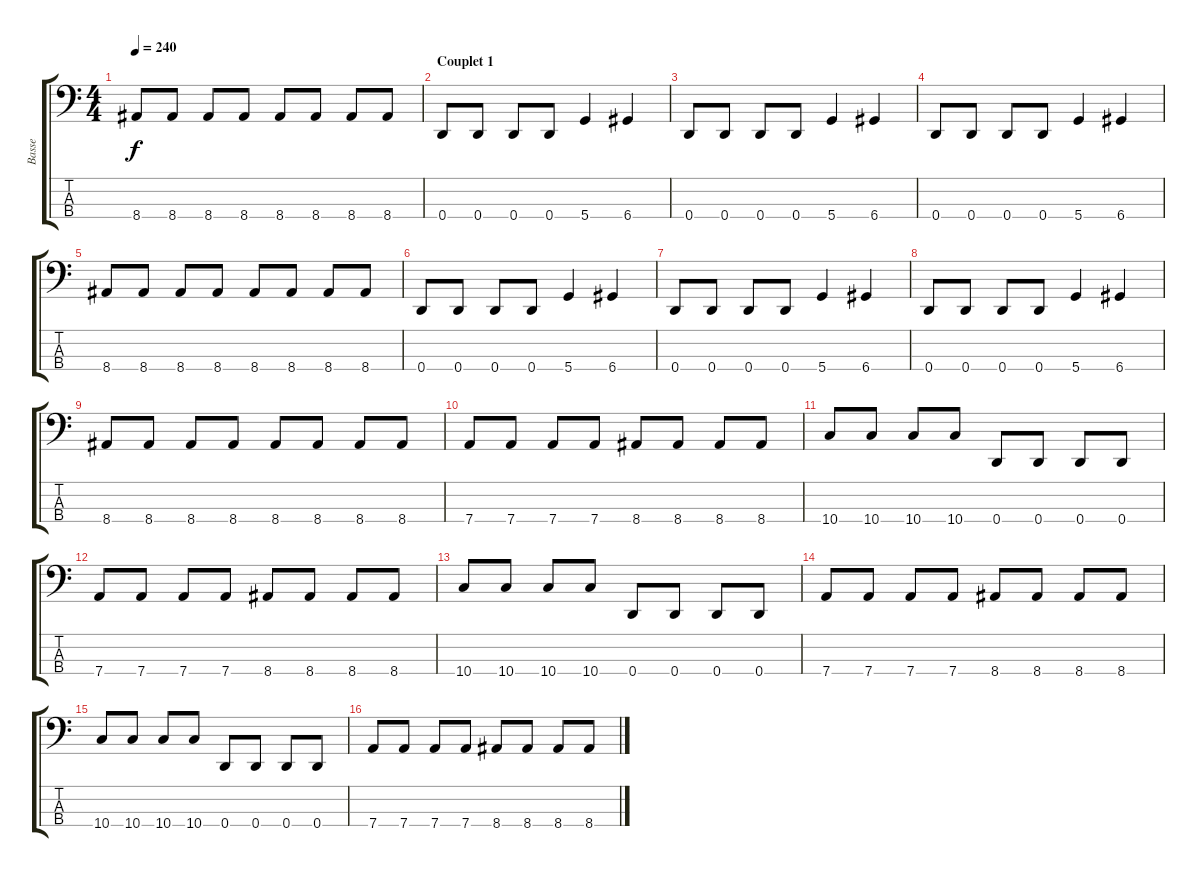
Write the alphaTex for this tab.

\track ("Basse" "Basse") {instrument electricbasspick}
\staff {score tabs}
\tuning (G2 D2 A1 D1) {hide}
\ts (4 4)
\tempo 240
\clef f4
\ks c
8.4.8{dy f} 8.4.8 8.4.8 8.4.8 8.4.8 8.4.8 8.4.8 8.4.8 |
\section ("" "Couplet 1")
0.4.8 0.4.8 0.4.8 0.4.8 5.4.4 6.4.4 |
0.4.8 0.4.8 0.4.8 0.4.8 5.4.4 6.4.4 |
0.4.8 0.4.8 0.4.8 0.4.8 5.4.4 6.4.4 |
8.4.8 8.4.8 8.4.8 8.4.8 8.4.8 8.4.8 8.4.8 8.4.8 |
0.4.8 0.4.8 0.4.8 0.4.8 5.4.4 6.4.4 |
0.4.8 0.4.8 0.4.8 0.4.8 5.4.4 6.4.4 |
0.4.8 0.4.8 0.4.8 0.4.8 5.4.4 6.4.4 |
8.4.8 8.4.8 8.4.8 8.4.8 8.4.8 8.4.8 8.4.8 8.4.8 |
7.4.8 7.4.8 7.4.8 7.4.8 8.4.8 8.4.8 8.4.8 8.4.8 |
10.4.8 10.4.8 10.4.8 10.4.8 0.4.8 0.4.8 0.4.8 0.4.8 |
7.4.8 7.4.8 7.4.8 7.4.8 8.4.8 8.4.8 8.4.8 8.4.8 |
10.4.8 10.4.8 10.4.8 10.4.8 0.4.8 0.4.8 0.4.8 0.4.8 |
7.4.8 7.4.8 7.4.8 7.4.8 8.4.8 8.4.8 8.4.8 8.4.8 |
10.4.8 10.4.8 10.4.8 10.4.8 0.4.8 0.4.8 0.4.8 0.4.8 |
7.4.8 7.4.8 7.4.8 7.4.8 8.4.8 8.4.8 8.4.8 8.4.8
